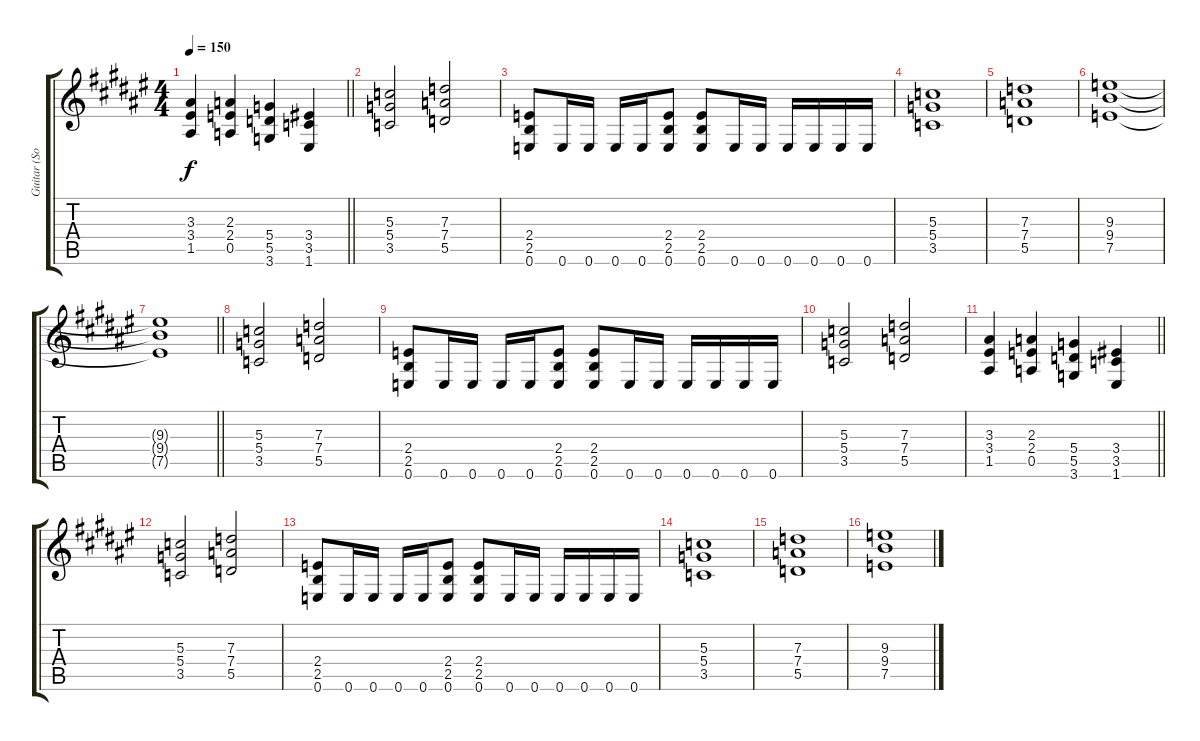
\track ("Guitar (Solo)" "Guitar (So") {instrument distortionguitar}
\staff {score tabs}
\tuning (E4 B3 G3 D3 A2 E2) {hide}
\ts (4 4)
\tempo 150
\clef g2
\barLineRight lightlight
\ks d#minor
(3.3 3.4 1.5).4{dy f} (2.3 2.4 0.5).4 (5.4 5.5 3.6).4 (3.4 3.5 1.6).4 |
(5.3 5.4 3.5).2 (7.3 7.4 5.5).2 |
(2.4 2.5 0.6).8 0.6.16 0.6.16 0.6.16 0.6.16 (2.4 2.5 0.6).8 (2.4 2.5 0.6).8 0.6.16 0.6.16 0.6.16 0.6.16 0.6.16 0.6.16 |
(5.3 5.4 3.5).1 |
(7.3 7.4 5.5).1 |
(9.3 9.4 7.5).1 |
\barLineRight lightlight
(9.3{t} 9.4{t} 7.5{t}).1 |
(5.3 5.4 3.5).2 (7.3 7.4 5.5).2 |
(2.4 2.5 0.6).8 0.6.16 0.6.16 0.6.16 0.6.16 (2.4 2.5 0.6).8 (2.4 2.5 0.6).8 0.6.16 0.6.16 0.6.16 0.6.16 0.6.16 0.6.16 |
(5.3 5.4 3.5).2 (7.3 7.4 5.5).2 |
\barLineRight lightlight
(3.3 3.4 1.5).4 (2.3 2.4 0.5).4 (5.4 5.5 3.6).4 (3.4 3.5 1.6).4 |
(5.3 5.4 3.5).2 (7.3 7.4 5.5).2 |
(2.4 2.5 0.6).8 0.6.16 0.6.16 0.6.16 0.6.16 (2.4 2.5 0.6).8 (2.4 2.5 0.6).8 0.6.16 0.6.16 0.6.16 0.6.16 0.6.16 0.6.16 |
(5.3 5.4 3.5).1 |
(7.3 7.4 5.5).1 |
(9.3 9.4 7.5).1
